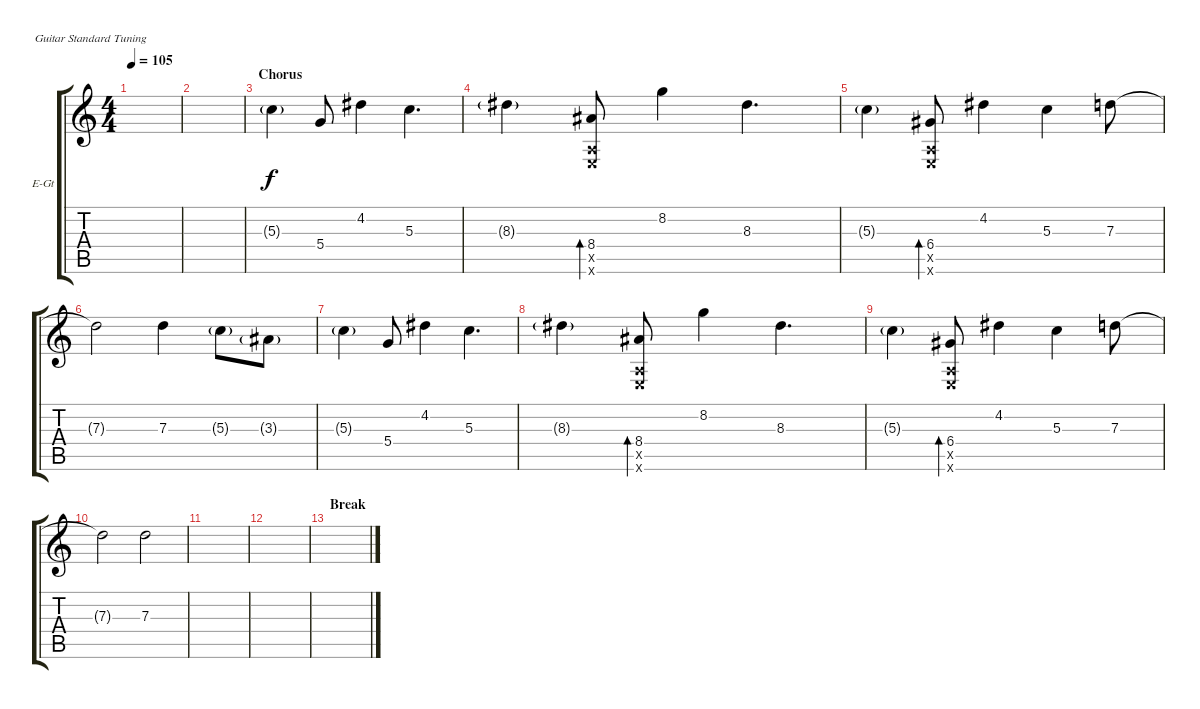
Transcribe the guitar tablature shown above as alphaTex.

\bracketExtendMode groupsimilarinstruments
\firstSystemTrackNameOrientation horizontal
\otherSystemsTrackNameOrientation horizontal
\track ("Electric Guitar 2" "E-Gt") {instrument distortionguitar}
\staff {score tabs}
\tuning (E4 B3 G3 D3 A2 E2)
\ts (4 4)
\tempo 105
\clef g2
\ks c
|
|
\section ("" "Chorus")
5.3{g}.4 5.4.8 4.2.4 5.3.4{d} |
8.3{g}.4 (8.4 0.5{x} 0.6{x}).8{bd 118} 8.2.4 8.3.4{d} |
5.3{g}.4 (6.4 0.5{x} 0.6{x}).8{bd 117} 4.2.4 5.3.4 7.3.8 |
7.3{t}.2 7.3.4 5.3{g}.8 3.3{g}.8 |
5.3{g}.4 5.4.8 4.2.4 5.3.4{d} |
8.3{g}.4 (8.4 0.5{x} 0.6{x}).8{bd 118} 8.2.4 8.3.4{d} |
5.3{g}.4 (6.4 0.5{x} 0.6{x}).8{bd 117} 4.2.4 5.3.4 7.3.8 |
7.3{t}.2 7.3.2 |
|
|
\section ("" "Break")
